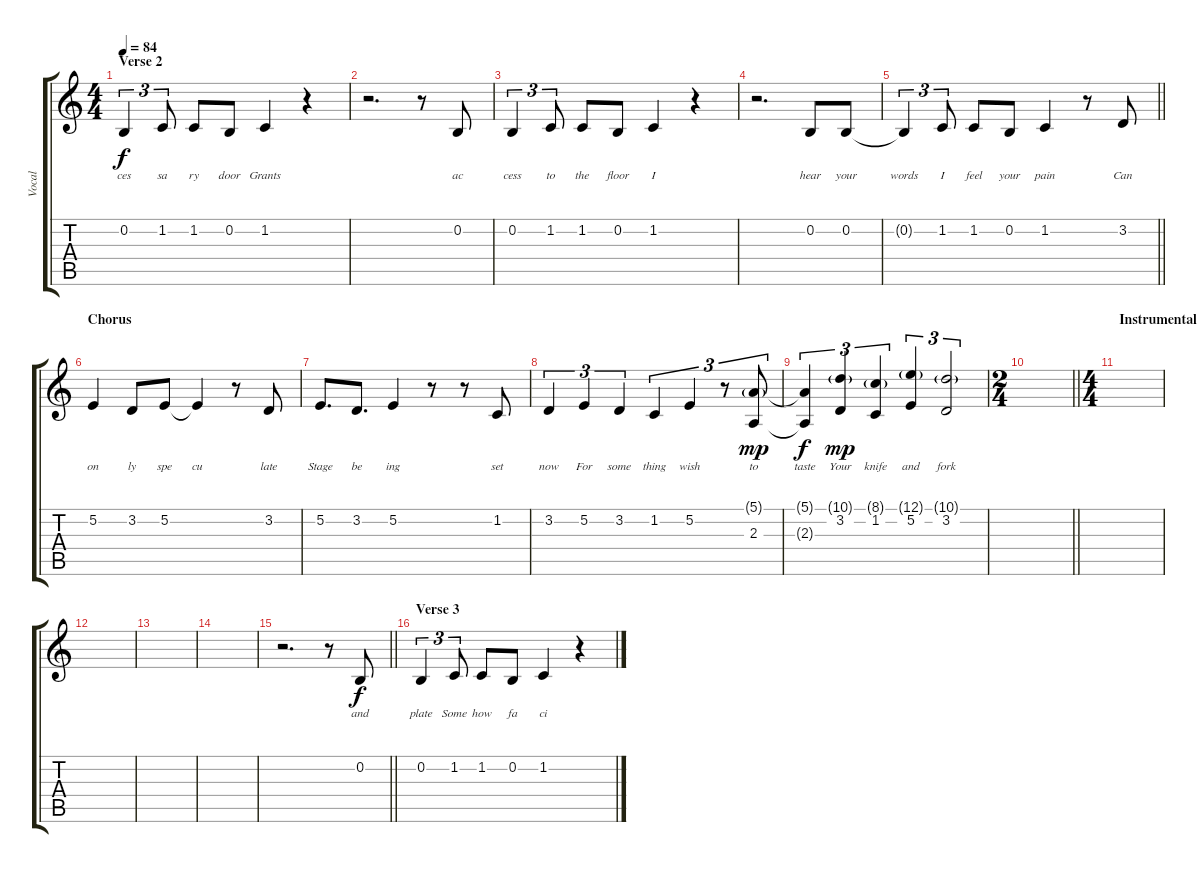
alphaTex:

\track ("Vocal" "Vocal") {instrument acousticgrandpiano}
\staff {score tabs}
\tuning (E4 B3 G3 D3 A2 E2) {hide}
\ts (4 4)
\section ("" "Verse 2")
\tempo 84
\clef g2
\ks c
0.2.4{tu (3 2) lyrics (0 "ces") lyrics (1 "") lyrics (2 "") lyrics (3 "") lyrics (4 "") dy f} 1.2.8{tu (3 2) lyrics (0 "sa") lyrics (1 "") lyrics (2 "") lyrics (3 "") lyrics (4 "")} 1.2.8{lyrics (0 "ry") lyrics (1 "") lyrics (2 "") lyrics (3 "") lyrics (4 "")} 0.2.8{lyrics (0 "door") lyrics (1 "") lyrics (2 "") lyrics (3 "") lyrics (4 "")} 1.2.4{lyrics (0 "Grants") lyrics (1 "") lyrics (2 "") lyrics (3 "") lyrics (4 "")} r.4 |
r.2{d} r.8 0.2.8{lyrics (0 "ac") lyrics (1 "") lyrics (2 "") lyrics (3 "") lyrics (4 "")} |
0.2.4{tu (3 2) lyrics (0 "cess") lyrics (1 "") lyrics (2 "") lyrics (3 "") lyrics (4 "")} 1.2.8{tu (3 2) lyrics (0 "to") lyrics (1 "") lyrics (2 "") lyrics (3 "") lyrics (4 "")} 1.2.8{lyrics (0 "the") lyrics (1 "") lyrics (2 "") lyrics (3 "") lyrics (4 "")} 0.2.8{lyrics (0 "floor") lyrics (1 "") lyrics (2 "") lyrics (3 "") lyrics (4 "")} 1.2.4{lyrics (0 "I") lyrics (1 "") lyrics (2 "") lyrics (3 "") lyrics (4 "")} r.4 |
r.2{d} 0.2.8{lyrics (0 "hear") lyrics (1 "") lyrics (2 "") lyrics (3 "") lyrics (4 "")} 0.2.8{lyrics (0 "your") lyrics (1 "") lyrics (2 "") lyrics (3 "") lyrics (4 "")} |
\barLineRight lightlight
0.2{t}.4{tu (3 2) lyrics (0 "words") lyrics (1 "") lyrics (2 "") lyrics (3 "") lyrics (4 "")} 1.2.8{tu (3 2) lyrics (0 "I") lyrics (1 "") lyrics (2 "") lyrics (3 "") lyrics (4 "")} 1.2.8{lyrics (0 "feel") lyrics (1 "") lyrics (2 "") lyrics (3 "") lyrics (4 "")} 0.2.8{lyrics (0 "your") lyrics (1 "") lyrics (2 "") lyrics (3 "") lyrics (4 "")} 1.2.4{lyrics (0 "pain") lyrics (1 "") lyrics (2 "") lyrics (3 "") lyrics (4 "")} r.8 3.2.8{lyrics (0 "Can") lyrics (1 "") lyrics (2 "") lyrics (3 "") lyrics (4 "")} |
\section ("" "Chorus")
5.2.4{lyrics (0 "on") lyrics (1 "") lyrics (2 "") lyrics (3 "") lyrics (4 "")} 3.2.8{lyrics (0 "ly") lyrics (1 "") lyrics (2 "") lyrics (3 "") lyrics (4 "")} 5.2.8{lyrics (0 "spe") lyrics (1 "") lyrics (2 "") lyrics (3 "") lyrics (4 "")} 5.2{t}.4{lyrics (0 "cu") lyrics (1 "") lyrics (2 "") lyrics (3 "") lyrics (4 "")} r.8 3.2.8{lyrics (0 "late") lyrics (1 "") lyrics (2 "") lyrics (3 "") lyrics (4 "")} |
5.2.8{d lyrics (0 "Stage") lyrics (1 "") lyrics (2 "") lyrics (3 "") lyrics (4 "")} 3.2.8{d lyrics (0 "be") lyrics (1 "") lyrics (2 "") lyrics (3 "") lyrics (4 "")} 5.2.4{lyrics (0 "ing") lyrics (1 "") lyrics (2 "") lyrics (3 "") lyrics (4 "")} r.8 r.8 1.2.8{lyrics (0 "set") lyrics (1 "") lyrics (2 "") lyrics (3 "") lyrics (4 "")} |
3.2.4{tu (3 2) lyrics (0 "now") lyrics (1 "") lyrics (2 "") lyrics (3 "") lyrics (4 "")} 5.2.4{tu (3 2) lyrics (0 "For") lyrics (1 "") lyrics (2 "") lyrics (3 "") lyrics (4 "")} 3.2.4{tu (3 2) lyrics (0 "some") lyrics (1 "") lyrics (2 "") lyrics (3 "") lyrics (4 "")} 1.2.4{tu (3 2) lyrics (0 "thing") lyrics (1 "") lyrics (2 "") lyrics (3 "") lyrics (4 "")} 5.2.4{tu (3 2) lyrics (0 "wish") lyrics (1 "") lyrics (2 "") lyrics (3 "") lyrics (4 "")} r.8{tu (3 2)} (5.1{g} 2.3).8{tu (3 2) lyrics (0 "to") lyrics (1 "") lyrics (2 "") lyrics (3 "") lyrics (4 "") dy mp} |
(5.1{t} 2.3{t}).4{tu (3 2) lyrics (0 "taste") lyrics (1 "") lyrics (2 "") lyrics (3 "") lyrics (4 "") dy f} (10.1{g} 3.2).4{tu (3 2) lyrics (0 "Your") lyrics (1 "") lyrics (2 "") lyrics (3 "") lyrics (4 "") dy mp} (8.1{g} 1.2).4{tu (3 2) lyrics (0 "knife") lyrics (1 "") lyrics (2 "") lyrics (3 "") lyrics (4 "")} (12.1{g} 5.2).4{tu (3 2) lyrics (0 "and") lyrics (1 "") lyrics (2 "") lyrics (3 "") lyrics (4 "")} (10.1{g} 3.2).2{tu (3 2) lyrics (0 "fork") lyrics (1 "") lyrics (2 "") lyrics (3 "") lyrics (4 "")} |
\ts (2 4)
\barLineRight lightlight
|
\ts (4 4)
\section ("" "Instrumental")
|
|
|
|
\barLineRight lightlight
r.2{d} r.8 0.2.8{lyrics (0 "and") lyrics (1 "") lyrics (2 "") lyrics (3 "") lyrics (4 "") dy f} |
\section ("" "Verse 3")
0.2.4{tu (3 2) lyrics (0 "plate") lyrics (1 "") lyrics (2 "") lyrics (3 "") lyrics (4 "")} 1.2.8{tu (3 2) lyrics (0 "Some") lyrics (1 "") lyrics (2 "") lyrics (3 "") lyrics (4 "")} 1.2.8{lyrics (0 "how") lyrics (1 "") lyrics (2 "") lyrics (3 "") lyrics (4 "")} 0.2.8{lyrics (0 "fa") lyrics (1 "") lyrics (2 "") lyrics (3 "") lyrics (4 "")} 1.2.4{lyrics (0 "ci") lyrics (1 "") lyrics (2 "") lyrics (3 "") lyrics (4 "")} r.4
